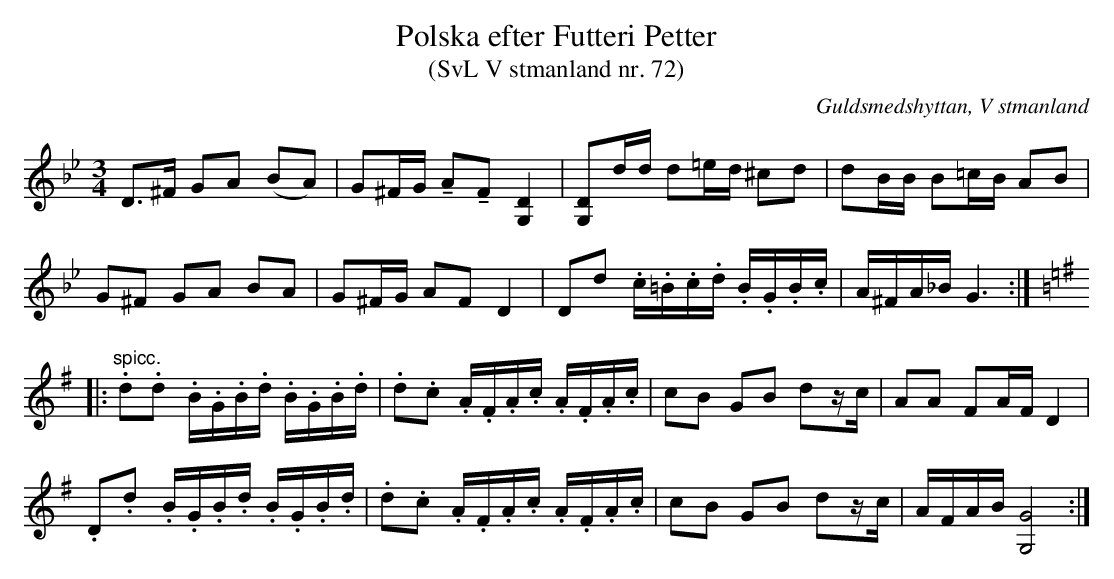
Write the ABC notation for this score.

X:1
T: Polska efter Futteri Petter
T: (SvL V stmanland nr. 72)
O: Guldsmedshyttan, V stmanland
M: 3/4
L: 1/16
K: Gm
D2>^F2 G2A2 (B2A2) | G2^FG !tenuto!A2!tenuto!F2 [DG,]4 | [DG,]2dd d2=ed ^c2d2 | d2BB B2=cB A2B2 |
G2^F2 G2A2 B2A2 | G2^FG A2F2 D4 | D2d2 .c.=B.c.d .B.G.B.c | A^FA_B G6 ::
K: G
"spicc.".d2.d2 .B.G.B.d .B.G.B.d | .d2.c2 .A.F.A.c .A.F.A.c | c2B2 G2B2 d2zc | A2A2 F2AF D4 |
        .D2.d2 .B.G.B.d .B.G.B.d | .d2.c2 .A.F.A.c .A.F.A.c | c2B2 G2B2 d2zc | AFAB [GG,]8 :|
